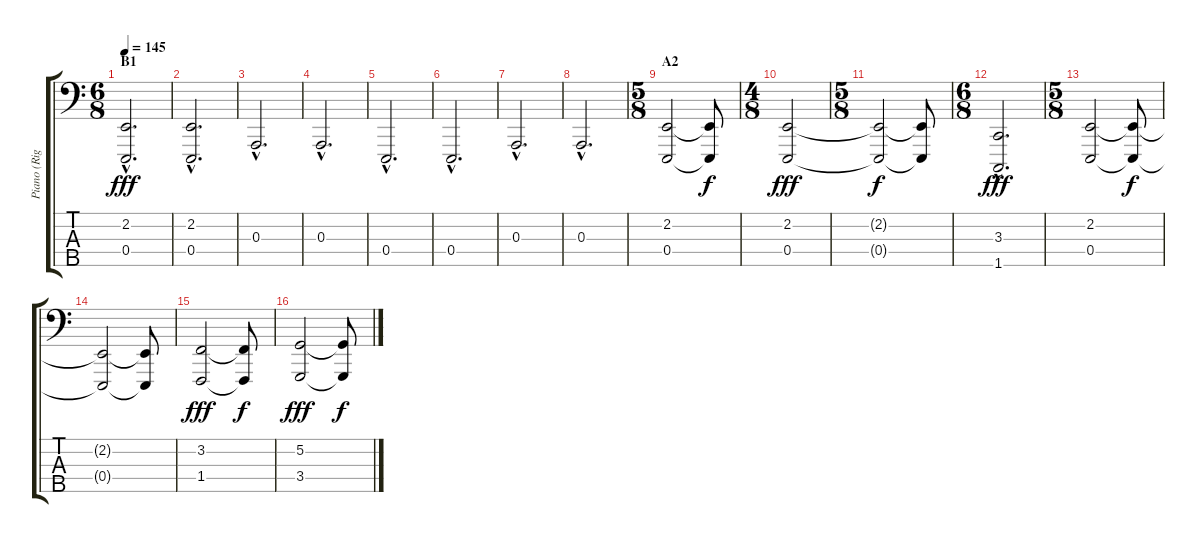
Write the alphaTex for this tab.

\track ("Piano (Right Hand)" "Piano (Rig") {instrument acousticgrandpiano}
\staff {score tabs}
\tuning (G2 D2 A1 E1 B0) {hide}
\ts (6 8)
\section ("" "B1")
\tempo 145
\clef f4
\ks c
(2.2{hac} 0.4{hac}).2{d dy fff} |
(2.2{hac} 0.4{hac}).2{d} |
0.3{hac}.2{d} |
0.3{hac}.2{d} |
0.4{hac}.2{d} |
0.4{hac}.2{d} |
0.3{hac}.2{d} |
0.3{hac}.2{d} |
\ts (5 8)
\section ("" "A2")
(2.2 0.4).2 (2.2{t} 0.4{t}).8{dy f} |
\ts (4 8)
(2.2 0.4).2{dy fff} |
\ts (5 8)
(2.2{t} 0.4{t}).2{dy f} (2.2{t} 0.4{t}).8 |
\ts (6 8)
(3.3{hac} 1.5{hac}).2{d dy fff} |
\ts (5 8)
(2.2 0.4).2 (2.2{t} 0.4{t}).8{dy f} |
(2.2{t} 0.4{t}).2 (2.2{t} 0.4{t}).8 |
(3.2 1.4).2{dy fff} (3.2{t} 1.4{t}).8{dy f} |
(5.2 3.4).2{dy fff} (5.2{t} 3.4{t}).8{dy f}
